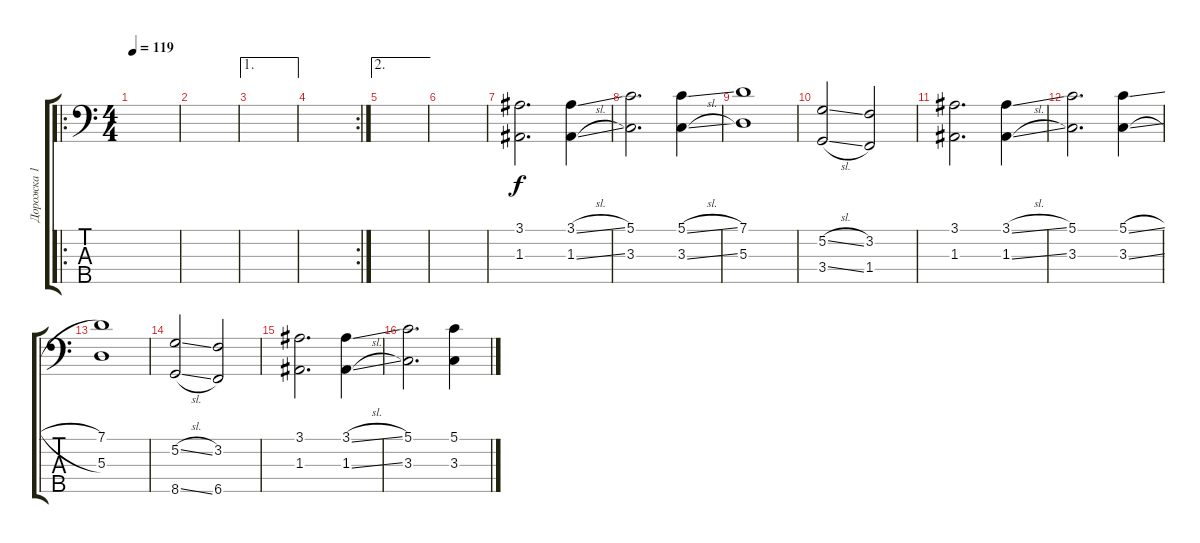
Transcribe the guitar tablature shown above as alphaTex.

\track ("Дорожка 1" "Дорожка 1") {instrument banjo}
\staff {score tabs}
\tuning (G2 D2 A1 E1 B0) {hide}
\displaytranspose 12
\ro
\ts (4 4)
\tempo 119
\clef f4
\ks c
|
|
\ae 1
|
\rc 2
|
\ae 2
|
|
(3.1 1.3).2{d} (3.1{sl} 1.3{sl}).4 |
(5.1 3.3).2{d} (5.1{sl} 3.3{sl}).4 |
(7.1 5.3).1 |
(5.2{sl} 3.4{sl}).2 (3.2 1.4).2 |
(3.1 1.3).2{d} (3.1{sl} 1.3{sl}).4 |
(5.1 3.3).2{d} (5.1{sl} 3.3{sl}).4 |
(7.1 5.3).1 |
(5.2{sl} 8.5{sl}).2 (3.2 6.5).2 |
(3.1 1.3).2{d} (3.1{sl} 1.3{sl}).4 |
(5.1 3.3).2{d} (5.1{sl} 3.3{sl}).4
